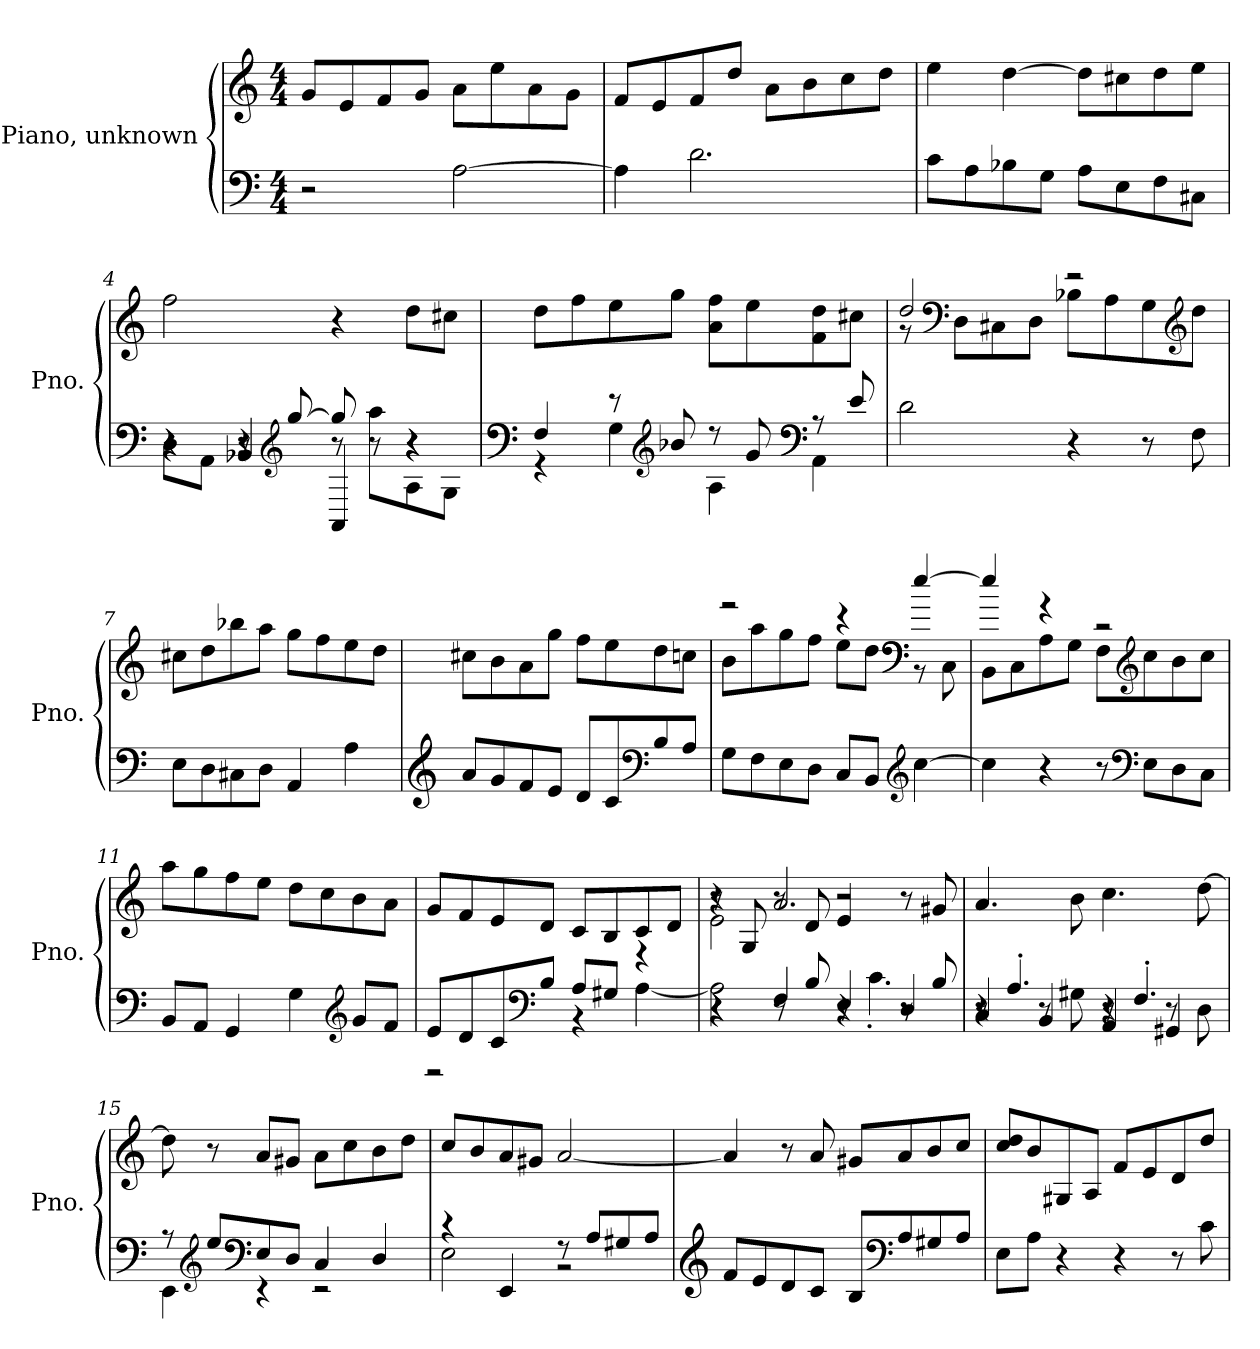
**kern	**kern
*part1	*part1
*staff2	*staff1
*I"Piano, unknown	*
*I'Pno.	*
*clefF4	*clefG2
*k[]	*k[]
*M4/4	*M4/4
*MM120	*MM120
=1	=1
2r	8g/L
.	8e/
.	8f/
.	8g/J
[2A\	8a\L
.	8ee\
.	8a\
.	8g\J
=2	=2
4A\]	8f/L
.	8e/
2.d\	8f/
.	8dd/J
.	8a\L
.	8b\
.	8cc\
.	8dd\J
=3	=3
8c\L	4ee\
8A\	.
8B-X\	[4dd\
8G\J	.
8A\L	8dd\L]
8E\	8cc#X\
8F\	8dd\
8C#X\J	8ee\J
=4	=4
*^	*
*	*^	*
4r	8D\L	4r	2ff\
.	8AA\J	.	.
8r	4r	4BB-X/	.
*clefG2	*	*	*
[8gg/	.	.	.
8gg/]	8r	4AA/	4r
8r	8aa\L	.	.
4r	8A\	4r	8dd\L
.	8G\J	.	8cc#X\J
*v	*v	*v	*
!!LO:LB:g=z
=5	=5
*clefF4	*
*^	*
4F/	4r	8dd\L
.	.	8ff\
8r	4G\	8ee\
*clefG2	*	*
8b-X/	.	8gg\J
8r	4A\	8a\ 8ff\L
8g/	.	8ee\
*clefF4	*	*
8r	4AA\	8f\ 8dd\
8e/	.	8cc#X\J
*v	*v	*
=6	=6
*	*^
2d\	2dd/	8r
*	*clefF4	*
.	.	8D\L
.	.	8C#X\
.	.	8D\J
4r	2r	8B-X\L
.	.	8A\
8r	.	8G\
*	*clefG2	*
8F\	.	8dd\J
*	*v	*v
=7	=7
8E\L	8cc#X\L
8D\	8dd\
8C#X\	8bb-X\
8D\J	8aa\J
4AA/	8gg\L
.	8ff\
4A\	8ee\
.	8dd\J
!!LO:LB:g=z
=8	=8
*clefG2	*
8a/L	8cc#X\L
8g/	8b\
8f/	8a\
8e/J	8gg\J
8d/L	8ff\L
8c/	8ee\
*clefF4	*
8B/	8dd\
8A/J	8ccn\J
=9	=9
*	*^
8G\L	2r	8b\L
8F\	.	8aa\
8E\	.	8gg\
8D\J	.	8ff\J
8C/L	4r	8ee\L
8BB/J	.	8dd\J
*clefG2	*clefF4	*
[4cc\	[4ee/	8r
.	.	8C\
=10	=10	=10
4cc\]	4ee/]	8BB\L
.	.	8C\
4r	4r	8A\
.	.	8G\J
8r	2r	8F\L
*clefF4	*clefG2	*
8E\L	.	8cc\
8D\	.	8b\
8C\J	.	8cc\J
*	*v	*v
=11	=11
8BB/L	8aa\L
8AA/J	8gg\
4GG/	8ff\
.	8ee\J
4G\	8dd\L
.	8cc\
*clefG2	*
8g/L	8b\
8f/J	8a\J
!!LO:LB:g=z
=12	=12
*^	*
8e/L	2r	8g/L
8d/	.	8f/
8c/	.	8e/
*clefF4	*	*
8B/J	.	8d/J
8A/L	4r	8c/L
8G#X/J	.	8B/
4r	[4A\	8c/
.	.	8d/J
=13	=13	=13
*	*^	*^
*	*	*	*	*^
4r	2A\]	4r	4r	2e\	8r
.	.	.	.	.	8G/
8r	.	4F/	2.a/	.	8r
8B/	.	.	.	.	8d/
4r	8r	4E/	.	2r	4e/
.	4.c'\	.	.	.	.
8r	.	4D/	.	.	8r
8B/	.	.	.	.	8g#X/
*	*	*	*v	*v	*v
=14	=14	=14	=14
8r	4r	4C/	4.a/
4.A'/	.	.	.
.	8r	4BB/	.
.	8G#X\	.	8b\
8r	4r	4AA/	4.cc\
4.F'/	.	.	.
.	8r	4GG#X/	.
.	8D\	.	[8dd\
*	*v	*v	*
!!LO:LB:g=z
=15	=15	=15
8r	4EE\	8dd\]
*clefG2	*	*
8ee/L	.	8r
*clefF4	*	*
8E/	4r	8a/L
8D/J	.	8g#X/J
4C/	2r	8a\L
.	.	8cc\
4D/	.	8b\
.	.	8dd\J
=16	=16	=16
4r	2E\	8cc/L
.	.	8b/
4EE/	.	8a/
.	.	8g#X/J
8r	2r	[2a/
8A/L	.	.
8G#X/	.	.
8A/J	.	.
*v	*v	*
=17	=17
*clefG2	*
8f/L	4a/]
8e/	.
8d/	8r
8c/J	8a/
8B/L	8g#X/L
*clefF4	*
8A/	8a/
8G#X/	8b/
8A/J	8cc/J
!!LO:LB:g=z
=18	=18
8E\L	8cc/ 8dd/L
8A\J	8b/
4r	8G#X/
.	8A/J
4r	8f/L
.	8e/
8r	8d/
8c\	8dd/J
=	=
*-	*-
